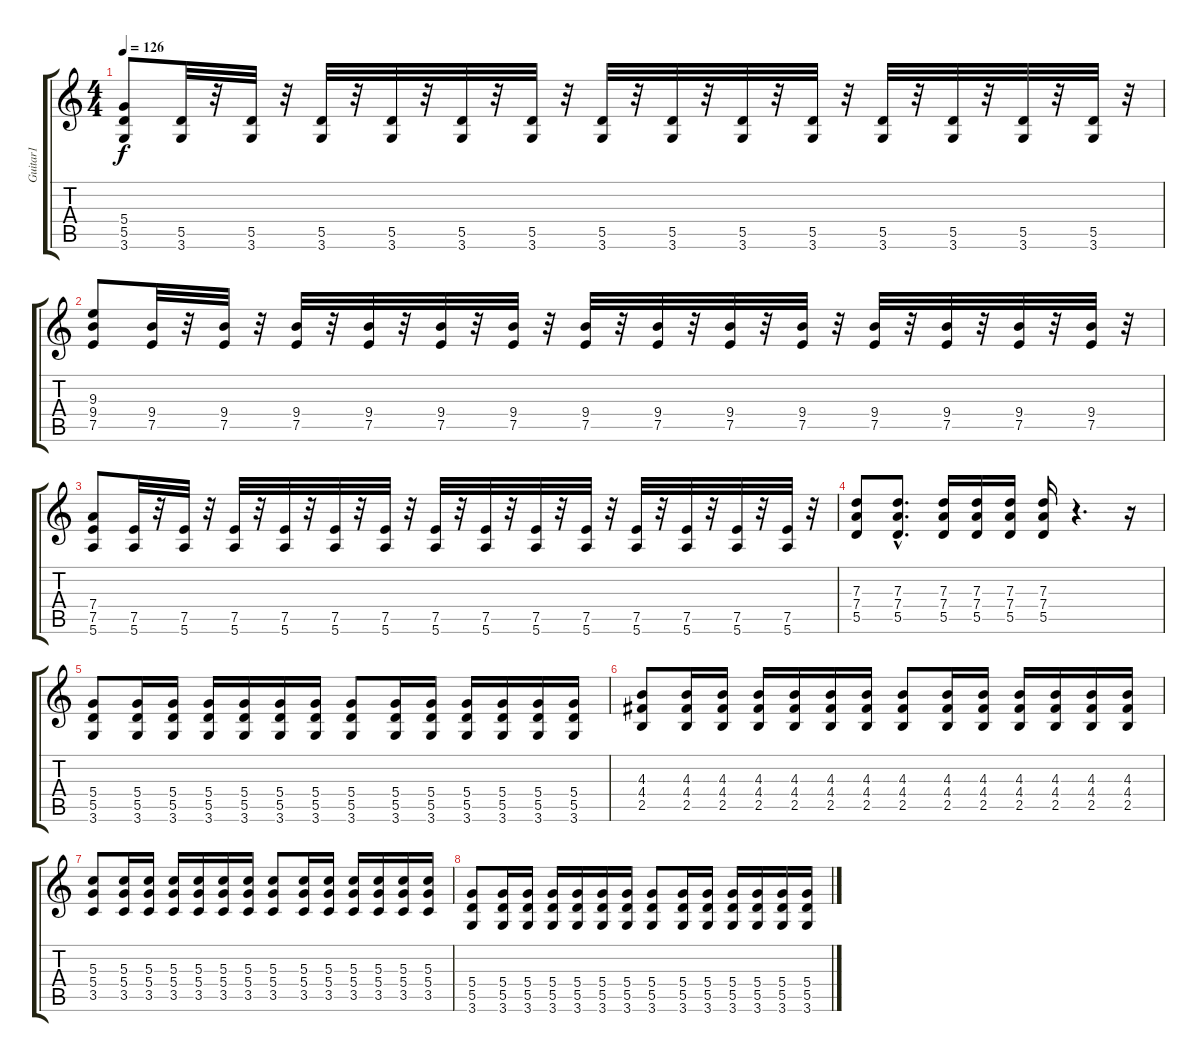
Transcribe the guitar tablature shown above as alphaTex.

\track ("Guitar1" "Guitar1") {instrument distortionguitar}
\staff {score tabs}
\tuning (E4 B3 G3 D3 A2 E2) {hide}
\ts (4 4)
\tempo 126
\clef g2
\ks c
(5.4 5.5 3.6).8{dy f} (5.5 3.6).32 r.32 (5.5 3.6).32 r.32 (5.5 3.6).32 r.32 (5.5 3.6).32 r.32 (5.5 3.6).32 r.32 (5.5 3.6).32 r.32 (5.5 3.6).32 r.32 (5.5 3.6).32 r.32 (5.5 3.6).32 r.32 (5.5 3.6).32 r.32 (5.5 3.6).32 r.32 (5.5 3.6).32 r.32 (5.5 3.6).32 r.32 (5.5 3.6).32 r.32 |
(9.3 9.4 7.5).8 (9.4 7.5).32 r.32 (9.4 7.5).32 r.32 (9.4 7.5).32 r.32 (9.4 7.5).32 r.32 (9.4 7.5).32 r.32 (9.4 7.5).32 r.32 (9.4 7.5).32 r.32 (9.4 7.5).32 r.32 (9.4 7.5).32 r.32 (9.4 7.5).32 r.32 (9.4 7.5).32 r.32 (9.4 7.5).32 r.32 (9.4 7.5).32 r.32 (9.4 7.5).32 r.32 |
(7.4 7.5 5.6).8 (7.5 5.6).32 r.32 (7.5 5.6).32 r.32 (7.5 5.6).32 r.32 (7.5 5.6).32 r.32 (7.5 5.6).32 r.32 (7.5 5.6).32 r.32 (7.5 5.6).32 r.32 (7.5 5.6).32 r.32 (7.5 5.6).32 r.32 (7.5 5.6).32 r.32 (7.5 5.6).32 r.32 (7.5 5.6).32 r.32 (7.5 5.6).32 r.32 (7.5 5.6).32 r.32 |
(7.3 7.4 5.5).8 (7.3{hac} 7.4{hac} 5.5{hac}).8{d} (7.3 7.4 5.5).16 (7.3 7.4 5.5).16 (7.3 7.4 5.5).16 (7.3 7.4 5.5).16 r.4{d} r.16 |
(5.4 5.5 3.6).8 (5.4 5.5 3.6).16 (5.4 5.5 3.6).16 (5.4 5.5 3.6).16 (5.4 5.5 3.6).16 (5.4 5.5 3.6).16 (5.4 5.5 3.6).16 (5.4 5.5 3.6).8 (5.4 5.5 3.6).16 (5.4 5.5 3.6).16 (5.4 5.5 3.6).16 (5.4 5.5 3.6).16 (5.4 5.5 3.6).16 (5.4 5.5 3.6).16 |
(4.3 4.4 2.5).8 (4.3 4.4 2.5).16 (4.3 4.4 2.5).16 (4.3 4.4 2.5).16 (4.3 4.4 2.5).16 (4.3 4.4 2.5).16 (4.3 4.4 2.5).16 (4.3 4.4 2.5).8 (4.3 4.4 2.5).16 (4.3 4.4 2.5).16 (4.3 4.4 2.5).16 (4.3 4.4 2.5).16 (4.3 4.4 2.5).16 (4.3 4.4 2.5).16 |
(5.3 5.4 3.5).8 (5.3 5.4 3.5).16 (5.3 5.4 3.5).16 (5.3 5.4 3.5).16 (5.3 5.4 3.5).16 (5.3 5.4 3.5).16 (5.3 5.4 3.5).16 (5.3 5.4 3.5).8 (5.3 5.4 3.5).16 (5.3 5.4 3.5).16 (5.3 5.4 3.5).16 (5.3 5.4 3.5).16 (5.3 5.4 3.5).16 (5.3 5.4 3.5).16 |
(5.4 5.5 3.6).8 (5.4 5.5 3.6).16 (5.4 5.5 3.6).16 (5.4 5.5 3.6).16 (5.4 5.5 3.6).16 (5.4 5.5 3.6).16 (5.4 5.5 3.6).16 (5.4 5.5 3.6).8 (5.4 5.5 3.6).16 (5.4 5.5 3.6).16 (5.4 5.5 3.6).16 (5.4 5.5 3.6).16 (5.4 5.5 3.6).16 (5.4 5.5 3.6).16
